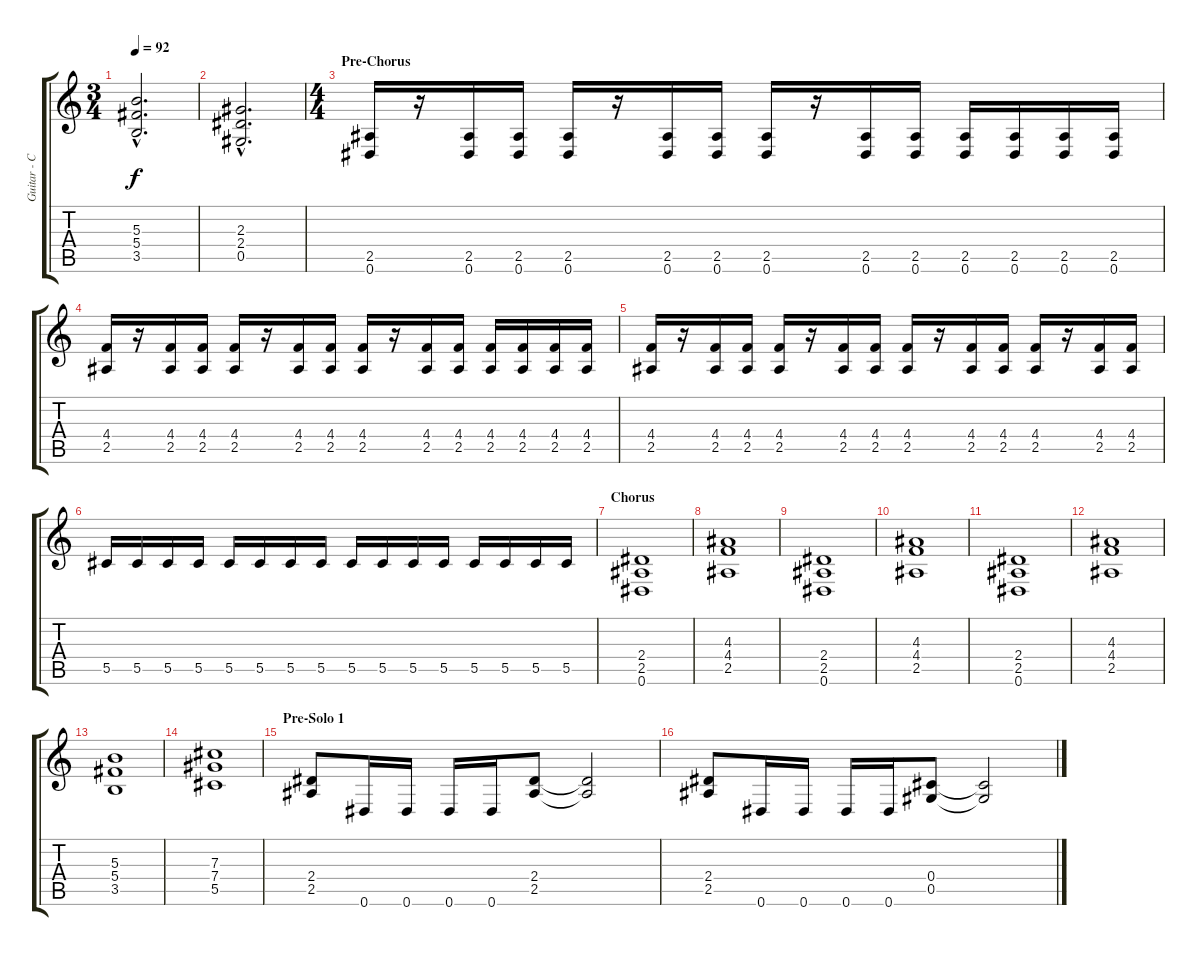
\track ("Guitar - Chris Bay" "Guitar - C") {instrument distortionguitar}
\staff {score tabs}
\tuning (Eb4 Bb3 Gb3 Db3 Ab2 Eb2) {hide}
\ts (3 4)
\tempo 92
\clef g2
\ks c
(5.3{hac} 5.4{hac} 3.5{hac}).2{d dy f} |
(2.3{hac} 2.4{hac} 0.5{hac}).2{d} |
\ts (4 4)
\section ("" "Pre-Chorus")
(2.5 0.6).16 r.16 (2.5 0.6).16 (2.5 0.6).16 (2.5 0.6).16 r.16 (2.5 0.6).16 (2.5 0.6).16 (2.5 0.6).16 r.16 (2.5 0.6).16 (2.5 0.6).16 (2.5 0.6).16 (2.5 0.6).16 (2.5 0.6).16 (2.5 0.6).16 |
(4.4 2.5).16 r.16 (4.4 2.5).16 (4.4 2.5).16 (4.4 2.5).16 r.16 (4.4 2.5).16 (4.4 2.5).16 (4.4 2.5).16 r.16 (4.4 2.5).16 (4.4 2.5).16 (4.4 2.5).16 (4.4 2.5).16 (4.4 2.5).16 (4.4 2.5).16 |
(4.4 2.5).16 r.16 (4.4 2.5).16 (4.4 2.5).16 (4.4 2.5).16 r.16 (4.4 2.5).16 (4.4 2.5).16 (4.4 2.5).16 r.16 (4.4 2.5).16 (4.4 2.5).16 (4.4 2.5).16 r.16 (4.4 2.5).16 (4.4 2.5).16 |
5.5.16 5.5.16 5.5.16 5.5.16 5.5.16 5.5.16 5.5.16 5.5.16 5.5.16 5.5.16 5.5.16 5.5.16 5.5.16 5.5.16 5.5.16 5.5.16 |
\section ("" "Chorus")
(2.4 2.5 0.6).1 |
(4.3 4.4 2.5).1 |
(2.4 2.5 0.6).1 |
(4.3 4.4 2.5).1 |
(2.4 2.5 0.6).1 |
(4.3 4.4 2.5).1 |
(5.3 5.4 3.5).1 |
(7.3 7.4 5.5).1 |
\section ("" "Pre-Solo 1")
(2.4 2.5).8 0.6.16 0.6.16 0.6.16 0.6.16 (2.4 2.5).8 (2.4{t} 2.5{t}).2 |
(2.4 2.5).8 0.6.16 0.6.16 0.6.16 0.6.16 (0.4 0.5).8 (0.4{t} 0.5{t}).2
